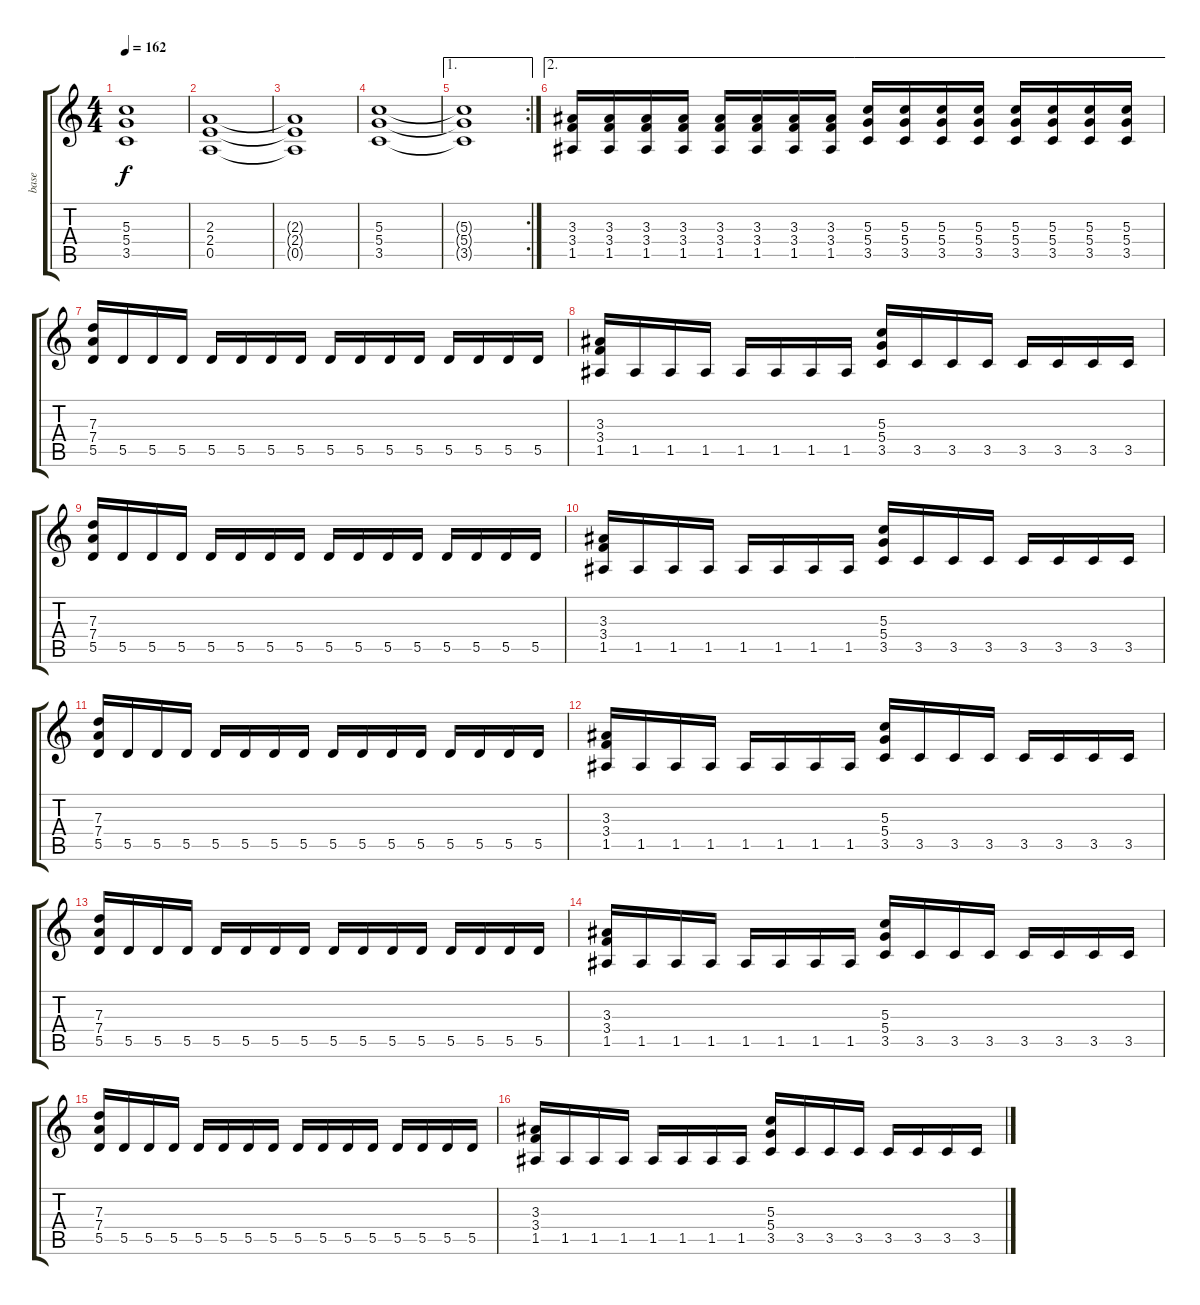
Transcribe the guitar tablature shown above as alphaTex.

\track ("base" "base") {instrument distortionguitar}
\staff {score tabs}
\tuning (E4 B3 G3 D3 A2 E2) {hide}
\ts (4 4)
\tempo 162
\clef g2
\ks c
(5.3{t} 5.4{t} 3.5{t}).1{dy f} |
(2.3 2.4 0.5).1 |
(2.3{t} 2.4{t} 0.5{t}).1 |
(5.3 5.4 3.5).1 |
\ae 1
\rc 2
(5.3{t} 5.4{t} 3.5{t}).1 |
\ae 2
(3.3 3.4 1.5).16 (3.3 3.4 1.5).16 (3.3 3.4 1.5).16 (3.3 3.4 1.5).16 (3.3 3.4 1.5).16 (3.3 3.4 1.5).16 (3.3 3.4 1.5).16 (3.3 3.4 1.5).16 (5.3 5.4 3.5).16 (5.3 5.4 3.5).16 (5.3 5.4 3.5).16 (5.3 5.4 3.5).16 (5.3 5.4 3.5).16 (5.3 5.4 3.5).16 (5.3 5.4 3.5).16 (5.3 5.4 3.5).16 |
(7.3 7.4 5.5).16 5.5.16 5.5.16 5.5.16 5.5.16 5.5.16 5.5.16 5.5.16 5.5.16 5.5.16 5.5.16 5.5.16 5.5.16 5.5.16 5.5.16 5.5.16 |
(3.3 3.4 1.5).16 1.5.16 1.5.16 1.5.16 1.5.16 1.5.16 1.5.16 1.5.16 (5.3 5.4 3.5).16 3.5.16 3.5.16 3.5.16 3.5.16 3.5.16 3.5.16 3.5.16 |
(7.3 7.4 5.5).16 5.5.16 5.5.16 5.5.16 5.5.16 5.5.16 5.5.16 5.5.16 5.5.16 5.5.16 5.5.16 5.5.16 5.5.16 5.5.16 5.5.16 5.5.16 |
(3.3 3.4 1.5).16 1.5.16 1.5.16 1.5.16 1.5.16 1.5.16 1.5.16 1.5.16 (5.3 5.4 3.5).16 3.5.16 3.5.16 3.5.16 3.5.16 3.5.16 3.5.16 3.5.16 |
(7.3 7.4 5.5).16 5.5.16 5.5.16 5.5.16 5.5.16 5.5.16 5.5.16 5.5.16 5.5.16 5.5.16 5.5.16 5.5.16 5.5.16 5.5.16 5.5.16 5.5.16 |
(3.3 3.4 1.5).16 1.5.16 1.5.16 1.5.16 1.5.16 1.5.16 1.5.16 1.5.16 (5.3 5.4 3.5).16 3.5.16 3.5.16 3.5.16 3.5.16 3.5.16 3.5.16 3.5.16 |
(7.3 7.4 5.5).16 5.5.16 5.5.16 5.5.16 5.5.16 5.5.16 5.5.16 5.5.16 5.5.16 5.5.16 5.5.16 5.5.16 5.5.16 5.5.16 5.5.16 5.5.16 |
(3.3 3.4 1.5).16 1.5.16 1.5.16 1.5.16 1.5.16 1.5.16 1.5.16 1.5.16 (5.3 5.4 3.5).16 3.5.16 3.5.16 3.5.16 3.5.16 3.5.16 3.5.16 3.5.16 |
(7.3 7.4 5.5).16 5.5.16 5.5.16 5.5.16 5.5.16 5.5.16 5.5.16 5.5.16 5.5.16 5.5.16 5.5.16 5.5.16 5.5.16 5.5.16 5.5.16 5.5.16 |
(3.3 3.4 1.5).16 1.5.16 1.5.16 1.5.16 1.5.16 1.5.16 1.5.16 1.5.16 (5.3 5.4 3.5).16 3.5.16 3.5.16 3.5.16 3.5.16 3.5.16 3.5.16 3.5.16
